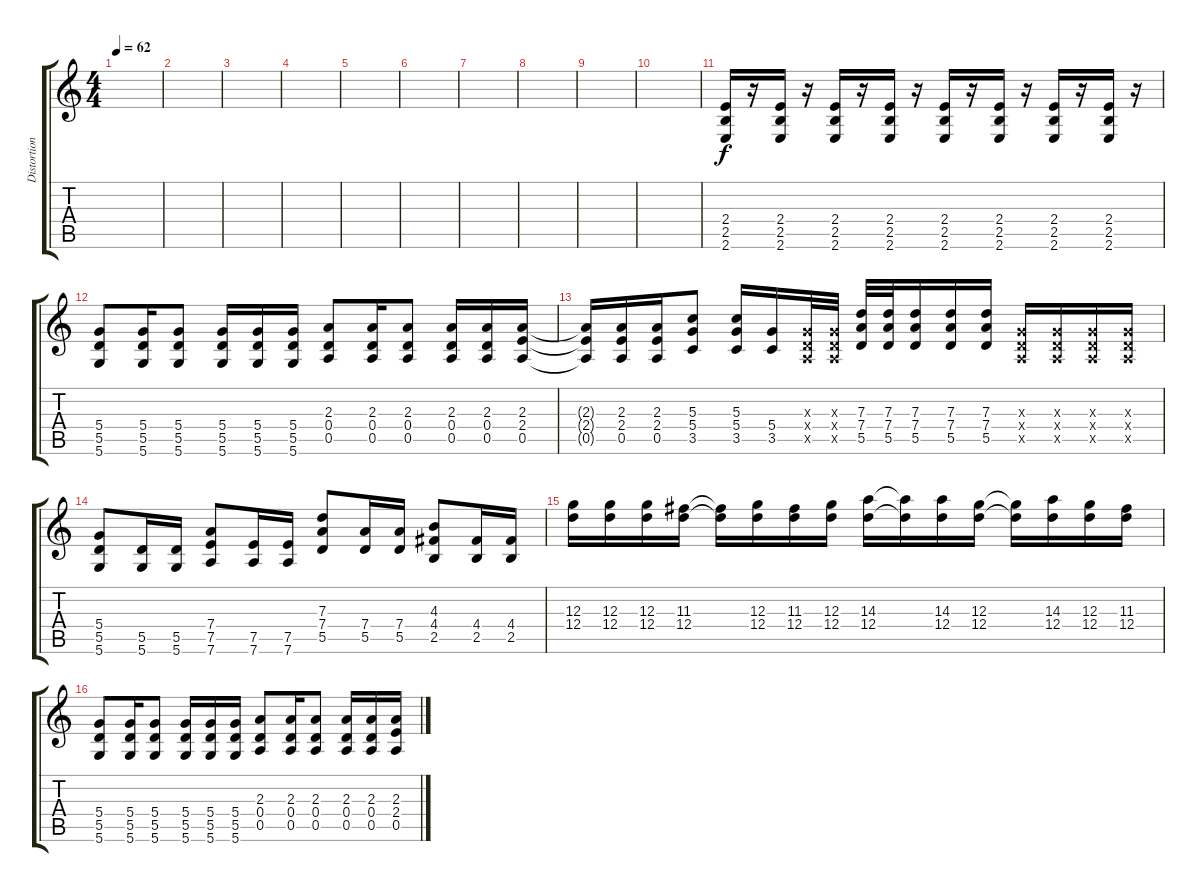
\track ("Distortion Guitar" "Distortion") {instrument distortionguitar}
\staff {score tabs}
\tuning (E4 B3 G3 D3 A2 D2) {hide}
\ts (4 4)
\tempo 62
\clef g2
\ks c
|
|
|
|
|
|
|
|
|
|
(2.4 2.5 2.6).16 r.16 (2.4 2.5 2.6).16 r.16 (2.4 2.5 2.6).16 r.16 (2.4 2.5 2.6).16 r.16 (2.4 2.5 2.6).16 r.16 (2.4 2.5 2.6).16 r.16 (2.4 2.5 2.6).16 r.16 (2.4 2.5 2.6).16 r.16 |
(5.4 5.5 5.6).8 (5.4 5.5 5.6).16 (5.4 5.5 5.6).8 (5.4 5.5 5.6).16 (5.4 5.5 5.6).16 (5.4 5.5 5.6).16 (2.3 0.4 0.5).8 (2.3 0.4 0.5).16 (2.3 0.4 0.5).8 (2.3 0.4 0.5).16 (2.3 0.4 0.5).16 (2.3 2.4 0.5).16 |
(2.3{t} 2.4{t} 0.5{t}).16 (2.3 2.4 0.5).16 (2.3 2.4 0.5).16 (5.3 5.4 3.5).8 (5.3 5.4 3.5).16 (5.4 3.5).16 (0.3{x} 0.4{x} 0.5{x}).32 (0.3{x} 0.4{x} 0.5{x}).32 (7.3 7.4 5.5).32 (7.3 7.4 5.5).32 (7.3 7.4 5.5).16 (7.3 7.4 5.5).16 (7.3 7.4 5.5).16 (0.3{x} 0.4{x} 0.5{x}).16 (0.3{x} 0.4{x} 0.5{x}).16 (0.3{x} 0.4{x} 0.5{x}).16 (0.3{x} 0.4{x} 0.5{x}).16 |
(5.4 5.5 5.6).8 (5.5 5.6).16 (5.5 5.6).16 (7.4 7.5 7.6).8 (7.5 7.6).16 (7.5 7.6).16 (7.3 7.4 5.5).8 (7.4 5.5).16 (7.4 5.5).16 (4.3 4.4 2.5).8 (4.4 2.5).16 (4.4 2.5).16 |
(12.3 12.4).16 (12.3 12.4).16 (12.3 12.4).16 (11.3 12.4).16 (11.3{t} 12.4{t}).16 (12.3 12.4).16 (11.3 12.4).16 (12.3 12.4).16 (14.3 12.4).16 (14.3{t} 12.4{t}).16 (14.3 12.4).16 (12.3 12.4).16 (12.3{t} 12.4{t}).16 (14.3 12.4).16 (12.3 12.4).16 (11.3 12.4).16 |
(5.4 5.5 5.6).8 (5.4 5.5 5.6).16 (5.4 5.5 5.6).8 (5.4 5.5 5.6).16 (5.4 5.5 5.6).16 (5.4 5.5 5.6).16 (2.3 0.4 0.5).8 (2.3 0.4 0.5).16 (2.3 0.4 0.5).8 (2.3 0.4 0.5).16 (2.3 0.4 0.5).16 (2.3 2.4 0.5).16
